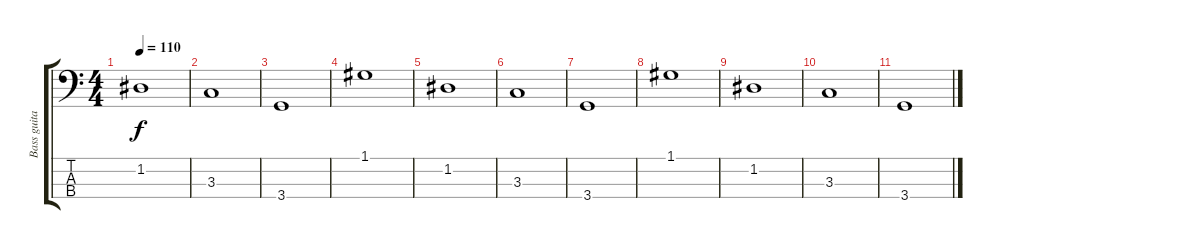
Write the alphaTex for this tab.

\track ("Bass guitar" "Bass guita") {instrument electricbasspick}
\staff {score tabs}
\tuning (G2 D2 A1 E1) {hide}
\ts (4 4)
\tempo 110
\clef f4
\ks c
1.2.1{dy f} |
3.3.1 |
3.4.1 |
1.1.1 |
1.2.1 |
3.3.1 |
3.4.1 |
1.1.1 |
1.2.1 |
3.3.1 |
3.4.1
